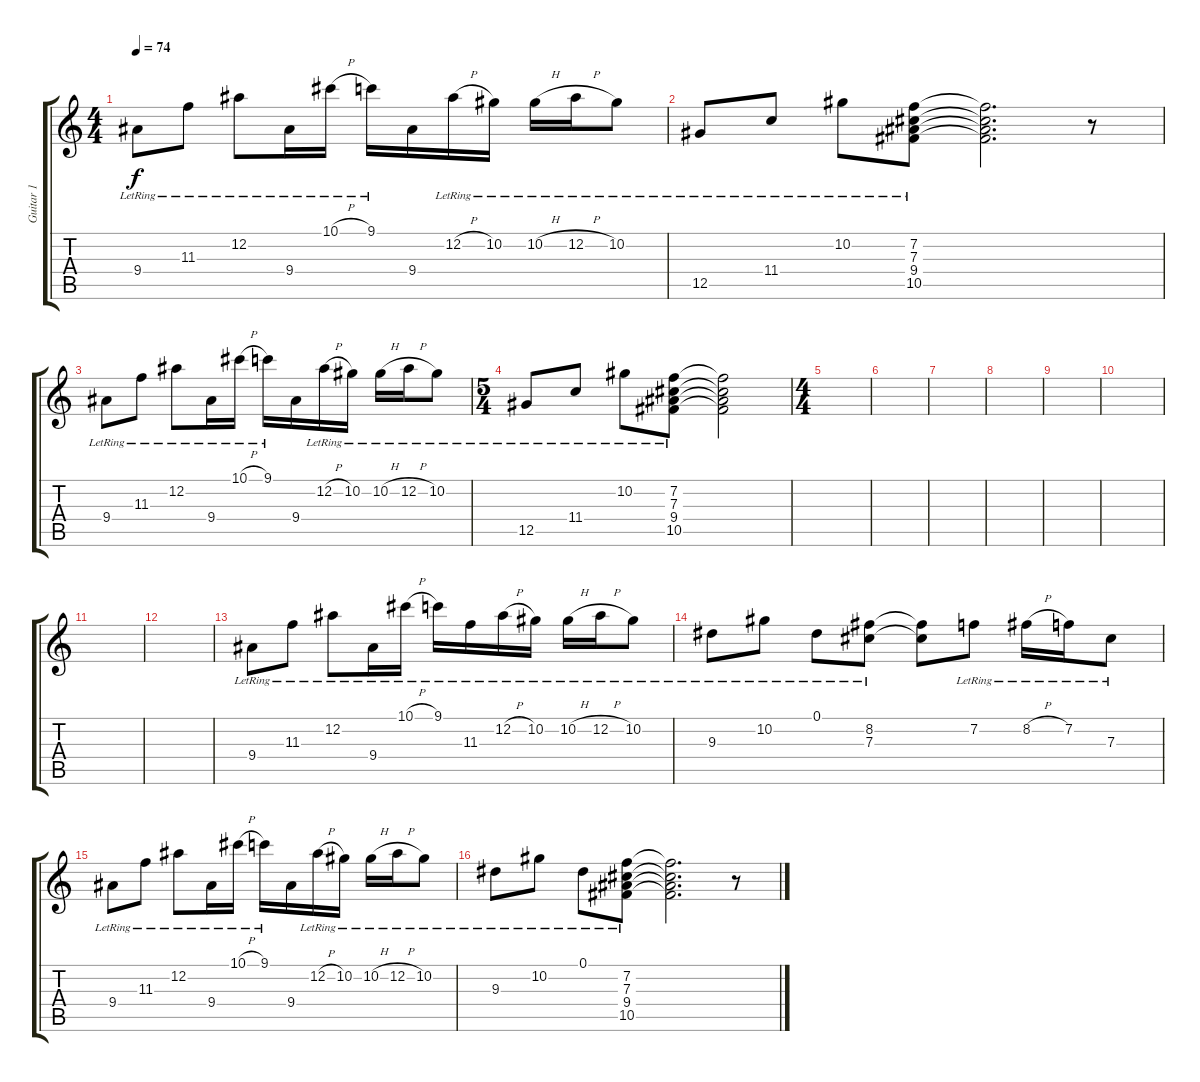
\track ("Guitar 1" "Guitar 1") {instrument electricguitarclean}
\staff {score tabs}
\tuning (Eb4 Bb3 Gb3 Db3 Ab2 Eb2) {hide}
\ts (4 4)
\tempo 74
\clef g2
\ks c
9.4{lr}.8{dy f} 11.3{lr}.8 12.2{lr}.8 9.4{lr}.16 10.1{h lr}.16 9.1{lr}.16 9.4.16 12.2{h lr}.16 10.2{lr}.16 10.2{h lr}.16 12.2{h lr}.16 10.2{lr}.8 |
12.5{lr}.8 11.4{lr}.8 10.2{lr}.8 (7.2{lr} 7.3{lr} 9.4{lr} 10.5{lr}).8 (7.2{t} 7.3{t} 9.4{t} 10.5{t}).2{d} r.8 |
9.4{lr}.8 11.3{lr}.8 12.2{lr}.8 9.4{lr}.16 10.1{h lr}.16 9.1{lr}.16 9.4.16 12.2{h lr}.16 10.2{lr}.16 10.2{h lr}.16 12.2{h lr}.16 10.2{lr}.8 |
\ts (5 4)
12.5{lr}.8 11.4{lr}.8 10.2{lr}.8 (7.2{lr} 7.3{lr} 9.4{lr} 10.5{lr}).8 (7.2{t} 7.3{t} 9.4{t} 10.5{t}).2 |
\ts (4 4)
|
|
|
|
|
|
|
|
9.4{lr}.8 11.3{lr}.8 12.2{lr}.8 9.4{lr}.16 10.1{h lr}.16 9.1{lr}.16 11.3{lr}.16 12.2{h lr}.16 10.2{lr}.16 10.2{h lr}.16 12.2{h lr}.16 10.2{lr}.8 |
9.3{lr}.8 10.2{lr}.8 0.1{lr}.8 (8.2{lr} 7.3{lr}).8 (8.2{t} 7.3{t}).8 7.2{lr}.8 8.2{h lr}.16 7.2{lr}.16 7.3{lr}.8 |
9.4{lr}.8 11.3{lr}.8 12.2{lr}.8 9.4{lr}.16 10.1{h lr}.16 9.1{lr}.16 9.4.16 12.2{h lr}.16 10.2{lr}.16 10.2{h lr}.16 12.2{h lr}.16 10.2{lr}.8 |
9.3{lr}.8 10.2{lr}.8 0.1{lr}.8 (7.2{lr} 7.3{lr} 9.4{lr} 10.5{lr}).8 (7.2{t} 7.3{t} 9.4{t} 10.5{t}).2{d} r.8
